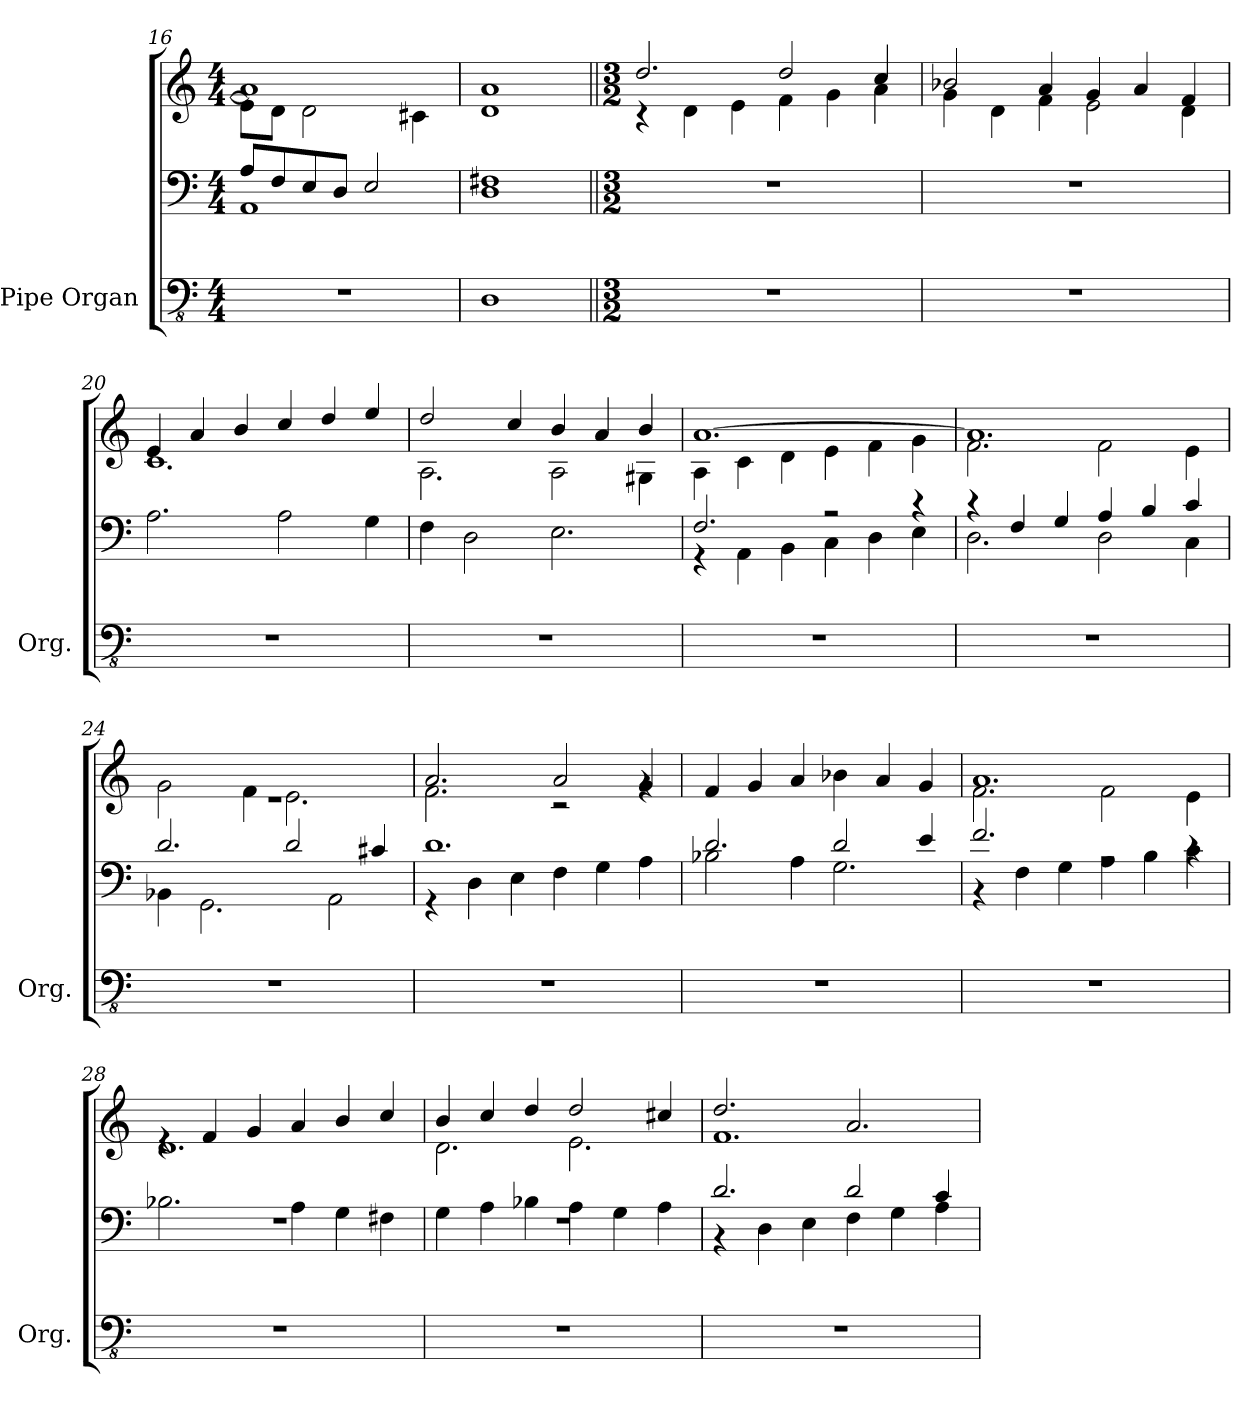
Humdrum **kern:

**kern	**kern	**kern
*part1	*part1	*part1
*staff3	*staff2	*staff1
*I"Pipe Organ	*	*
*I'Org.	*	*
*clefFv4	*clefF4	*clefG2
*k[]	*k[]	*k[]
*M4/4	*M4/4	*M4/4
*MM80	*MM80	*MM80
=16	=16	=16
*	*^	*^
1r	8A/L	1AA	1a]	8e\L]
.	8F/	.	.	8d\J
*	*	*	*MM70	*
.	8E/	.	.	2d\
.	8D/J	.	.	.
.	2E/	.	.	.
*	*	*	*MM50	*
.	.	.	.	4c#X\
=17	=17	=17	=17	=17
1DDZ	1F#XZ	1D	1aZ	1d
*	*v	*v	*	*
!!LO:LB:g=z	!!
=18||	=18||	=18||	=18||
*M3/2	*M3/2	*M3/2	*
*	*	*MM255	*
1.r	1.r	2.dd/	4r
.	.	.	4d\
.	.	.	4e\
.	.	2dd/	4f\
.	.	.	4g\
.	.	4cc/	4a\
=19	=19	=19	=19
1.r	1.r	2b-X/	4g\
.	.	.	4d\
.	.	4a/	4f\
.	.	4g/	2e\
.	.	4a/	.
.	.	4f/	4d\
=20	=20	=20	=20
1.r	2.A\	4e/	1.c
.	.	4a/	.
.	.	4b/	.
.	2A\	4cc/	.
.	.	4dd/	.
.	4G\	4ee/	.
=21	=21	=21	=21
1.r	4F\	2dd/	2.A\
.	2D\	.	.
.	.	4cc/	.
.	2.E\	4b/	2A\
.	.	4a/	.
.	.	4b/	4G#X\
=22	=22	=22	=22
*	*^	*	*
1.r	2.F/	4r	[1.a	4A\
.	.	4AA\	.	4c\
.	.	4BB\	.	4d\
.	2r	4C\	.	4e\
.	.	4D\	.	4f\
.	4r	4E\	.	4g\
=23	=23	=23	=23	=23
1.r	4r	2.D\	1.a]	2.f\
.	4F/	.	.	.
.	4G/	.	.	.
.	4A/	2D\	.	2f\
.	4B/	.	.	.
.	4c/	4C\	.	4e\
!!LO:LB:g=z	!!
=24	=24	=24	=24	=24
1.r	2.d/	4BB-X\	1.re	2g\
.	.	2.GG\	.	.
.	.	.	.	4f\
.	2d/	.	.	2.e\
.	.	2AA\	.	.
.	4c#X/	.	.	.
=25	=25	=25	=25	=25
1.r	1.d	4r	2.a/	2.f\
.	.	4D\	.	.
.	.	4E\	.	.
.	.	4F\	2a/	2r
.	.	4G\	.	.
.	.	4A\	4g/	4rg
*	*	*	*v	*v
=26	=26	=26	=26
1.r	2.d/	2B-X\	4f/
.	.	.	4g/
.	.	4A\	4a/
.	2d/	2.G\	4b-X\
.	.	.	4a/
.	4e/	.	4g/
=27	=27	=27	=27
*	*	*	*^
1.r	2.f/	4r	1.a	2.f\
.	.	4F\	.	.
.	.	4G\	.	.
.	2rA	4A\	.	2f\
.	.	4B\	.	.
.	4rc	4c\	.	4e\
=28	=28	=28	=28	=28
1.r	1.rF	2.B-X\	4re	1.d
.	.	.	4f/	.
.	.	.	4g/	.
.	.	4A\	4a/	.
.	.	4G\	4b/	.
.	.	4F#X\	4cc/	.
=29	=29	=29	=29	=29
1.r	1.rF	4G\	4b/	2.d\
.	.	4A\	4cc/	.
.	.	4B-X\	4dd/	.
.	.	4A\	2dd/	2.e\
.	.	4G\	.	.
.	.	4A\	4cc#X/	.
!!LO:LB:g=z	!!
=30	=30	=30	=30	=30
1.r	2.d/	4r	2.dd/	1.f
.	.	4D\	.	.
.	.	4E\	.	.
.	2d/	4F\	2.a/	.
.	.	4G\	.	.
.	4c/	4A\	.	.
*	*v	*v	*	*
*	*	*v	*v
=	=	=
*-	*-	*-
